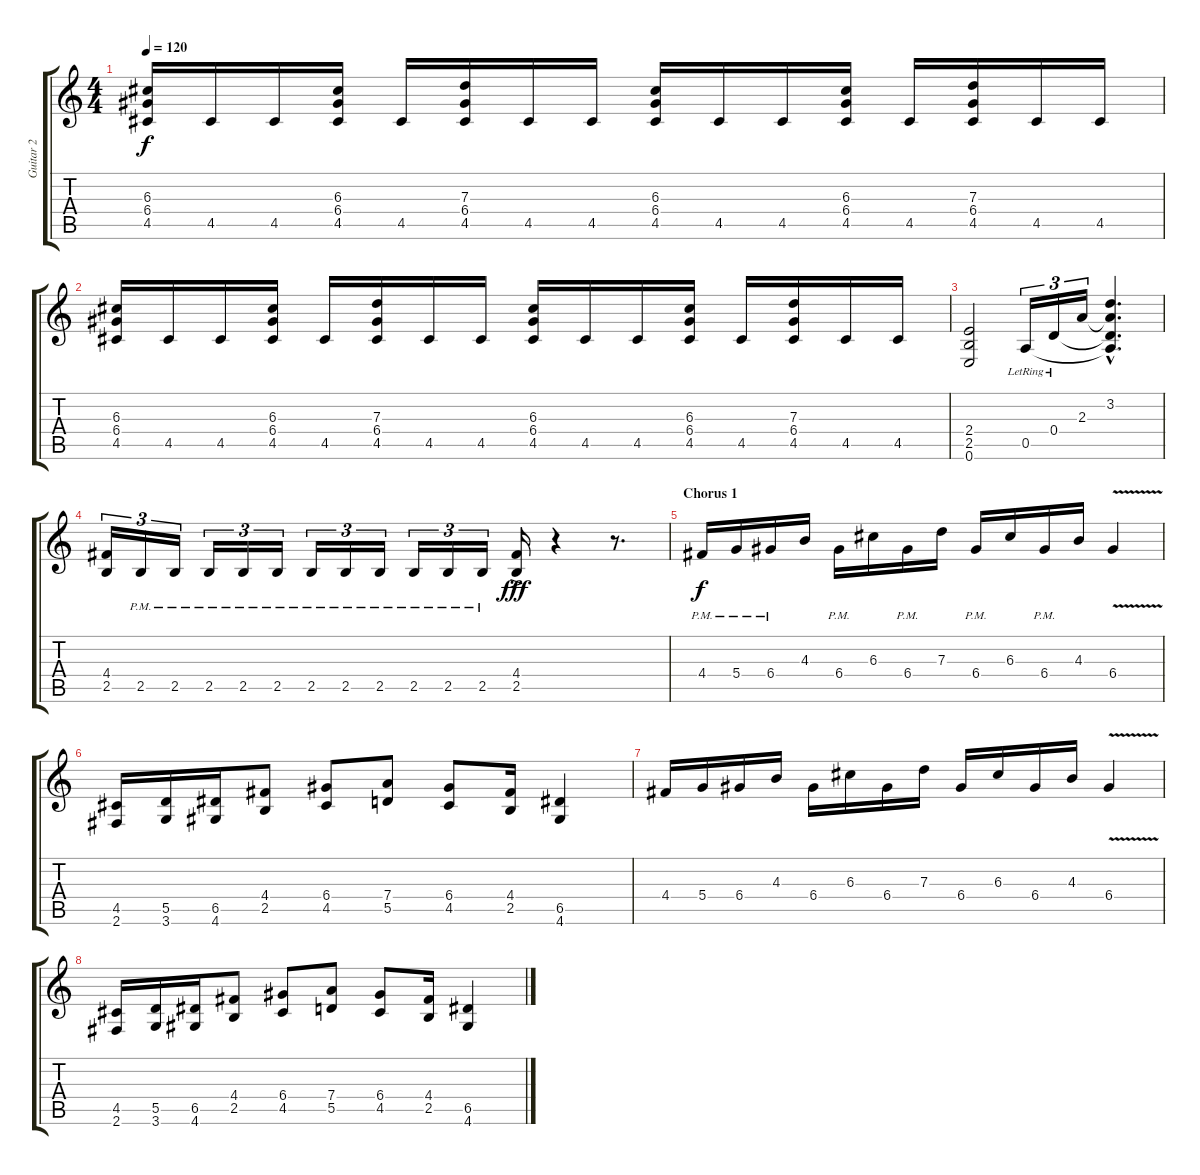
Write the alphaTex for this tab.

\track ("Guitar 2" "Guitar 2") {instrument distortionguitar}
\staff {score tabs}
\tuning (E4 B3 G3 D3 A2 E2) {hide}
\ts (4 4)
\tempo 120
\clef g2
\ks c
(6.3 6.4 4.5).16{dy f} 4.5.16 4.5.16 (6.3 6.4 4.5).16 4.5.16 (7.3 6.4 4.5).16 4.5.16 4.5.16 (6.3 6.4 4.5).16 4.5.16 4.5.16 (6.3 6.4 4.5).16 4.5.16 (7.3 6.4 4.5).16 4.5.16 4.5.16 |
(6.3 6.4 4.5).16 4.5.16 4.5.16 (6.3 6.4 4.5).16 4.5.16 (7.3 6.4 4.5).16 4.5.16 4.5.16 (6.3 6.4 4.5).16 4.5.16 4.5.16 (6.3 6.4 4.5).16 4.5.16 (7.3 6.4 4.5).16 4.5.16 4.5.16 |
(2.4 2.5 0.6).2 0.5{lr}.16{tu (3 2)} 0.4{lr}.16{tu (3 2)} 2.3.16{tu (3 2)} (3.2{hac} 2.3{hac t} 0.4{hac t} 0.5{hac t}).4{d} |
(4.4 2.5).16{tu (3 2)} 2.5{pm}.16{tu (3 2)} 2.5{pm}.16{tu (3 2)} 2.5{pm}.16{tu (3 2)} 2.5{pm}.16{tu (3 2)} 2.5{pm}.16{tu (3 2)} 2.5{pm}.16{tu (3 2)} 2.5{pm}.16{tu (3 2)} 2.5{pm}.16{tu (3 2)} 2.5{pm}.16{tu (3 2)} 2.5{pm}.16{tu (3 2)} 2.5{pm}.16{tu (3 2)} (4.4{ac} 2.5{ac}).16{dy fff} r.4 r.8{d} |
\section ("" "Chorus 1")
4.4{pm}.16{dy f} 5.4{pm}.16 6.4{pm}.16 4.3.16 6.4{pm}.16 6.3.16 6.4{pm}.16 7.3.16 6.4{pm}.16 6.3.16 6.4{pm}.16 4.3.16 6.4{v}.4 |
(4.5 2.6).16 (5.5 3.6).16 (6.5 4.6).16 (4.4 2.5).8 (6.4 4.5).8 (7.4 5.5).8 (6.4 4.5).8 (4.4 2.5).16 (6.5 4.6).4 |
4.4.16 5.4.16 6.4.16 4.3.16 6.4.16 6.3.16 6.4.16 7.3.16 6.4.16 6.3.16 6.4.16 4.3.16 6.4{v}.4 |
(4.5 2.6).16 (5.5 3.6).16 (6.5 4.6).16 (4.4 2.5).8 (6.4 4.5).8 (7.4 5.5).8 (6.4 4.5).8 (4.4 2.5).16 (6.5 4.6).4
